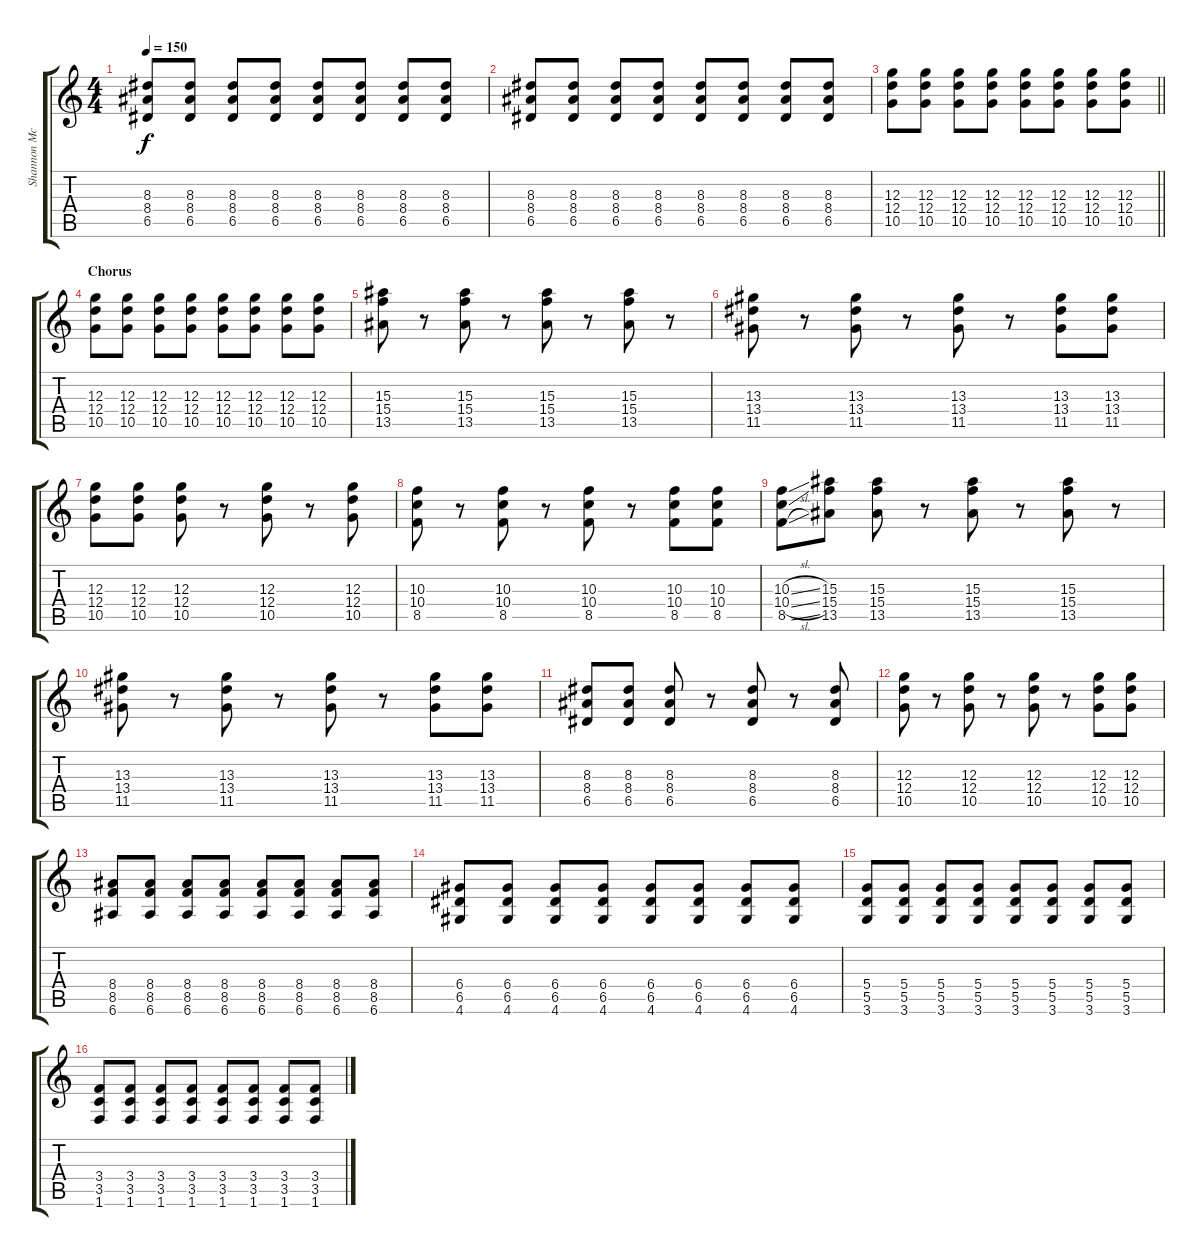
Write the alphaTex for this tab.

\track ("Shannon McMurray (Guitar)" "Shannon Mc") {instrument overdrivenguitar}
\staff {score tabs}
\tuning (E4 B3 G3 D3 A2 E2) {hide}
\ts (4 4)
\tempo 150
\clef g2
\ks c
(8.3 8.4 6.5).8{dy f} (8.3 8.4 6.5).8 (8.3 8.4 6.5).8 (8.3 8.4 6.5).8 (8.3 8.4 6.5).8 (8.3 8.4 6.5).8 (8.3 8.4 6.5).8 (8.3 8.4 6.5).8 |
(8.3 8.4 6.5).8 (8.3 8.4 6.5).8 (8.3 8.4 6.5).8 (8.3 8.4 6.5).8 (8.3 8.4 6.5).8 (8.3 8.4 6.5).8 (8.3 8.4 6.5).8 (8.3 8.4 6.5).8 |
\barLineRight lightlight
(12.3 12.4 10.5).8 (12.3 12.4 10.5).8 (12.3 12.4 10.5).8 (12.3 12.4 10.5).8 (12.3 12.4 10.5).8 (12.3 12.4 10.5).8 (12.3 12.4 10.5).8 (12.3 12.4 10.5).8 |
\section ("" "Chorus")
(12.3 12.4 10.5).8 (12.3 12.4 10.5).8 (12.3 12.4 10.5).8 (12.3 12.4 10.5).8 (12.3 12.4 10.5).8 (12.3 12.4 10.5).8 (12.3 12.4 10.5).8 (12.3 12.4 10.5).8 |
(15.3 15.4 13.5).8 r.8 (15.3 15.4 13.5).8 r.8 (15.3 15.4 13.5).8 r.8 (15.3 15.4 13.5).8 r.8 |
(13.3 13.4 11.5).8 r.8 (13.3 13.4 11.5).8 r.8 (13.3 13.4 11.5).8 r.8 (13.3 13.4 11.5).8 (13.3 13.4 11.5).8 |
(12.3 12.4 10.5).8 (12.3 12.4 10.5).8 (12.3 12.4 10.5).8 r.8 (12.3 12.4 10.5).8 r.8 (12.3 12.4 10.5).8 |
(10.3 10.4 8.5).8 r.8 (10.3 10.4 8.5).8 r.8 (10.3 10.4 8.5).8 r.8 (10.3 10.4 8.5).8 (10.3 10.4 8.5).8 |
(10.3{sl} 10.4{sl} 8.5{sl}).8 (15.3 15.4 13.5).8 (15.3 15.4 13.5).8 r.8 (15.3 15.4 13.5).8 r.8 (15.3 15.4 13.5).8 r.8 |
(13.3 13.4 11.5).8 r.8 (13.3 13.4 11.5).8 r.8 (13.3 13.4 11.5).8 r.8 (13.3 13.4 11.5).8 (13.3 13.4 11.5).8 |
(8.3 8.4 6.5).8 (8.3 8.4 6.5).8 (8.3 8.4 6.5).8 r.8 (8.3 8.4 6.5).8 r.8 (8.3 8.4 6.5).8 |
(12.3 12.4 10.5).8 r.8 (12.3 12.4 10.5).8 r.8 (12.3 12.4 10.5).8 r.8 (12.3 12.4 10.5).8 (12.3 12.4 10.5).8 |
(8.4 8.5 6.6).8 (8.4 8.5 6.6).8 (8.4 8.5 6.6).8 (8.4 8.5 6.6).8 (8.4 8.5 6.6).8 (8.4 8.5 6.6).8 (8.4 8.5 6.6).8 (8.4 8.5 6.6).8 |
(6.4 6.5 4.6).8 (6.4 6.5 4.6).8 (6.4 6.5 4.6).8 (6.4 6.5 4.6).8 (6.4 6.5 4.6).8 (6.4 6.5 4.6).8 (6.4 6.5 4.6).8 (6.4 6.5 4.6).8 |
(5.4 5.5 3.6).8 (5.4 5.5 3.6).8 (5.4 5.5 3.6).8 (5.4 5.5 3.6).8 (5.4 5.5 3.6).8 (5.4 5.5 3.6).8 (5.4 5.5 3.6).8 (5.4 5.5 3.6).8 |
(3.4 3.5 1.6).8 (3.4 3.5 1.6).8 (3.4 3.5 1.6).8 (3.4 3.5 1.6).8 (3.4 3.5 1.6).8 (3.4 3.5 1.6).8 (3.4 3.5 1.6).8 (3.4 3.5 1.6).8
